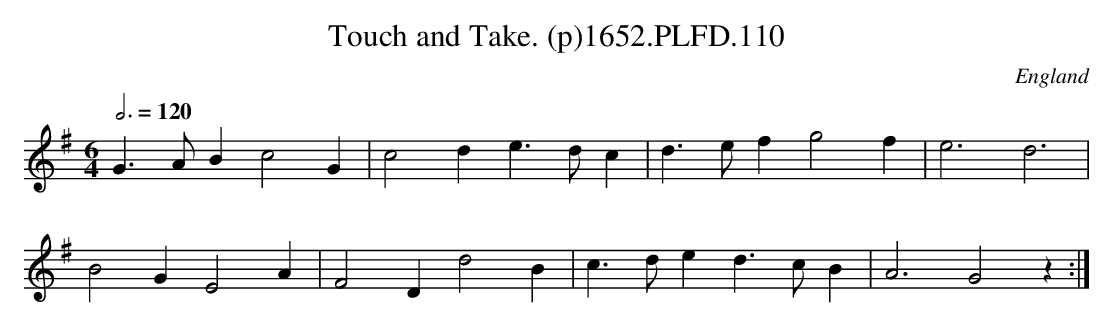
X:1
T:Touch and Take. (p)1652.PLFD.110
M:6/4
L:1/4
Q:3/4=120
O:England
K:G
G>AB c2 G|c2 d e>dc|d>ef g2 f|e3 d3|
B2 G E2 A|F2 D d2 B|c>de d>cB|A3 G2 z:|
